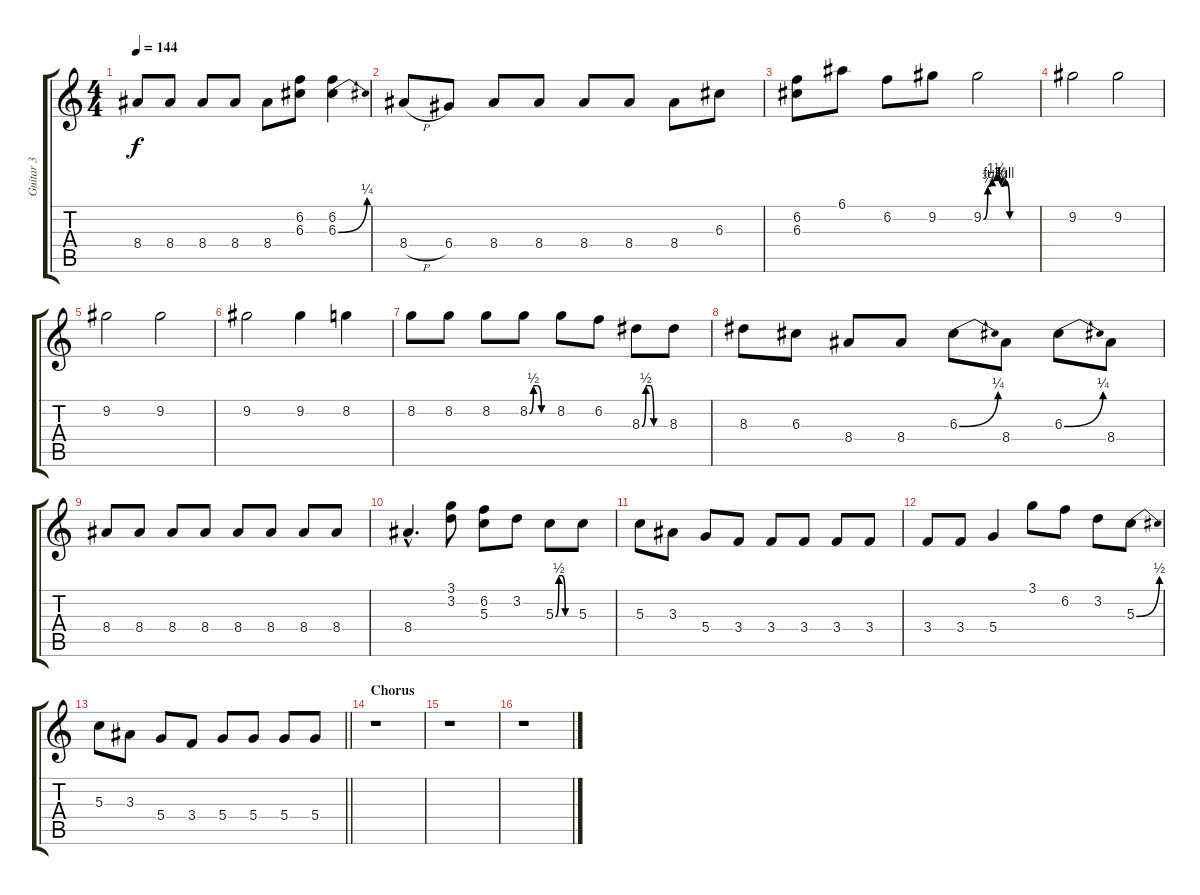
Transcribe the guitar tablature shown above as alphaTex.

\track ("Guitar 3" "Guitar 3") {instrument distortionguitar}
\staff {score tabs}
\tuning (E4 B3 G3 D3 A2 E2) {hide}
\ts (4 4)
\tempo 144
\clef g2
\ks c
8.4.8{dy f} 8.4.8 8.4.8 8.4.8 8.4.8 (6.2 6.3).8 (6.2 6.3{be (bend 0 0 60 1)}).4 |
8.4{h}.8 6.4.8 8.4.8 8.4.8 8.4.8 8.4.8 8.4.8 6.3.8 |
(6.2 6.3).8 6.1.8 6.2.8 9.2.8 9.2{be (custom 0 0 5 3 10 4 15 5 20 3 25 4 30 0 60 0)}.2 |
9.2.2 9.2.2 |
9.2.2 9.2.2 |
9.2.2 9.2.4 8.2.4 |
8.2.8 8.2.8 8.2.8 8.2{be (custom 0 0 10 2 20 2 30 0 60 0)}.8 8.2.8 6.2.8 8.3{be (custom 0 0 10 2 20 2 30 0 60 0)}.8 8.3.8 |
8.3.8 6.3.8 8.4.8 8.4.8 6.3{be (bend 0 0 60 1)}.8 8.4.8 6.3{be (bend 0 0 60 1)}.8 8.4.8 |
8.4.8 8.4.8 8.4.8 8.4.8 8.4.8 8.4.8 8.4.8 8.4.8 |
8.4{hac}.4{d} (3.1 3.2).8 (6.2 5.3).8 3.2.8 5.3{be (custom 0 0 10 2 20 2 30 0 60 0)}.8 5.3.8 |
5.3.8 3.3.8 5.4.8 3.4.8 3.4.8 3.4.8 3.4.8 3.4.8 |
3.4.8 3.4.8 5.4.4 3.1.8 6.2.8 3.2.8 5.3{be (bend 0 0 60 2)}.8 |
\barLineRight lightlight
5.3.8 3.3.8 5.4.8 3.4.8 5.4.8 5.4.8 5.4.8 5.4.8 |
\section ("" "Chorus")
r.1 |
r.1 |
r.1
